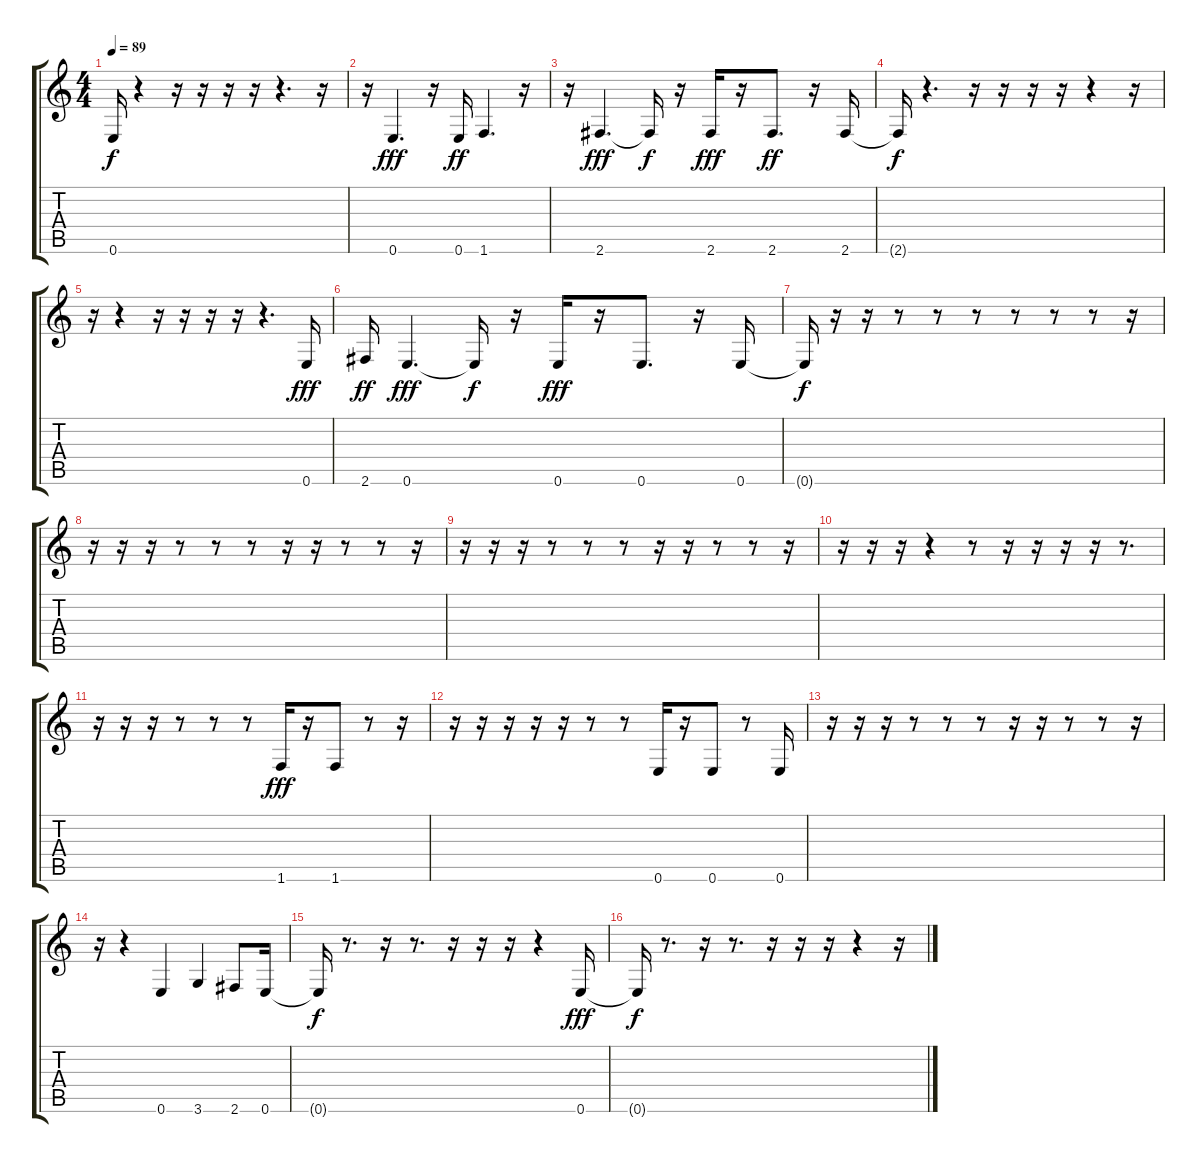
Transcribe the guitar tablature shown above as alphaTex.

\track "" {instrument fretlessbass}
\staff {score tabs}
\tuning (E4 B3 G3 D3 A2 E2) {hide}
\ts (4 4)
\tempo 89
\clef g2
\ks c
0.6{t}.16{dy f} r.4 r.16 r.16 r.16 r.16 r.4{d} r.16 |
r.16 0.6.4{d dy fff} r.16 0.6.16{dy ff} 1.6.4{d} r.16 |
r.16 2.6.4{d dy fff} 2.6{t}.16{dy f} r.16 2.6.16{dy fff} r.16 2.6.8{d dy ff} r.16 2.6.16 |
2.6{t}.16{dy f} r.4{d} r.16 r.16 r.16 r.16 r.4 r.16 |
r.16 r.4 r.16 r.16 r.16 r.16 r.4{d} 0.6.16{dy fff} |
2.6.16{dy ff} 0.6.4{d dy fff} 0.6{t}.16{dy f} r.16 0.6.16{dy fff} r.16 0.6.8{d} r.16 0.6.16 |
0.6{t}.16{dy f} r.16 r.16 r.8 r.8 r.8 r.8 r.8 r.8 r.16 |
r.16 r.16 r.16 r.8 r.8 r.8 r.16 r.16 r.8 r.8 r.16 |
r.16 r.16 r.16 r.8 r.8 r.8 r.16 r.16 r.8 r.8 r.16 |
r.16 r.16 r.16 r.4 r.8 r.16 r.16 r.16 r.16 r.8{d} |
r.16 r.16 r.16 r.8 r.8 r.8 1.6.16{dy fff} r.16 1.6.8 r.8 r.16 |
r.16 r.16 r.16 r.16 r.16 r.8 r.8 0.6.16 r.16 0.6.8 r.8 0.6.16 |
r.16 r.16 r.16 r.8 r.8 r.8 r.16 r.16 r.8 r.8 r.16 |
r.16 r.4 0.6.4 3.6.4 2.6.8 0.6.16 |
0.6{t}.16{dy f} r.8{d} r.16 r.8{d} r.16 r.16 r.16 r.4 0.6.16{dy fff} |
0.6{t}.16{dy f} r.8{d} r.16 r.8{d} r.16 r.16 r.16 r.4 r.16
